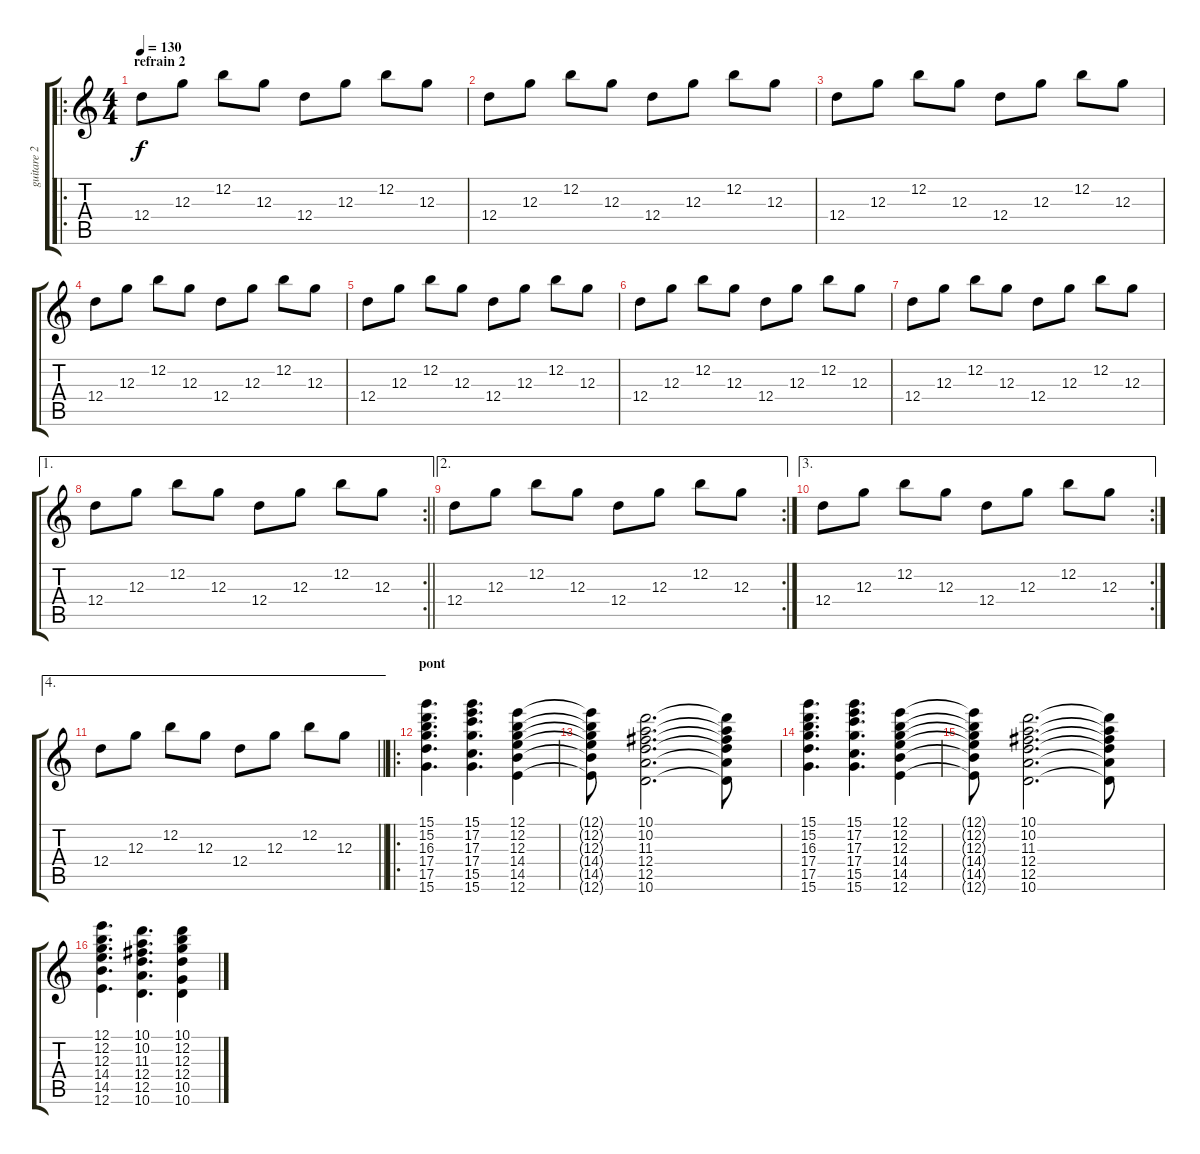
\track ("guitare 2" "guitare 2") {instrument electricguitarclean}
\staff {score tabs}
\tuning (E4 B3 G3 D3 A2 E2) {hide}
\ro
\ts (4 4)
\section ("" "refrain 2")
\tempo 130
\clef g2
\ks c
12.4.8{dy f} 12.3.8 12.2.8 12.3.8 12.4.8 12.3.8 12.2.8 12.3.8 |
12.4.8 12.3.8 12.2.8 12.3.8 12.4.8 12.3.8 12.2.8 12.3.8 |
12.4.8 12.3.8 12.2.8 12.3.8 12.4.8 12.3.8 12.2.8 12.3.8 |
12.4.8 12.3.8 12.2.8 12.3.8 12.4.8 12.3.8 12.2.8 12.3.8 |
12.4.8 12.3.8 12.2.8 12.3.8 12.4.8 12.3.8 12.2.8 12.3.8 |
12.4.8 12.3.8 12.2.8 12.3.8 12.4.8 12.3.8 12.2.8 12.3.8 |
12.4.8 12.3.8 12.2.8 12.3.8 12.4.8 12.3.8 12.2.8 12.3.8 |
\ae 1
\rc 2
\barLineRight lightlight
12.4.8 12.3.8 12.2.8 12.3.8 12.4.8 12.3.8 12.2.8 12.3.8 |
\ae 2
\rc 2
12.4.8 12.3.8 12.2.8 12.3.8 12.4.8 12.3.8 12.2.8 12.3.8 |
\ae 3
\rc 2
12.4.8 12.3.8 12.2.8 12.3.8 12.4.8 12.3.8 12.2.8 12.3.8 |
\ae 4
\barLineRight lightlight
12.4.8 12.3.8 12.2.8 12.3.8 12.4.8 12.3.8 12.2.8 12.3.8 |
\ro
\section ("" "pont")
(15.1 15.2 16.3 17.4 17.5 15.6).4{d volume 10} (15.1 17.2 17.3 17.4 15.5 15.6).4{d} (12.1 12.2 12.3 14.4 14.5 12.6).4 |
(12.1{t} 12.2{t} 12.3{t} 14.4{t} 14.5{t} 12.6{t}).8 (10.1 10.2 11.3 12.4 12.5 10.6).2{d} (10.1{t} 10.2{t} 11.3{t} 12.4{t} 12.5{t} 10.6{t}).8 |
(15.1 15.2 16.3 17.4 17.5 15.6).4{d} (15.1 17.2 17.3 17.4 15.5 15.6).4{d} (12.1 12.2 12.3 14.4 14.5 12.6).4 |
(12.1{t} 12.2{t} 12.3{t} 14.4{t} 14.5{t} 12.6{t}).8 (10.1 10.2 11.3 12.4 12.5 10.6).2{d} (10.1{t} 10.2{t} 11.3{t} 12.4{t} 12.5{t} 10.6{t}).8 |
(12.1 12.2 12.3 14.4 14.5 12.6).4{d} (10.1 10.2 11.3 12.4 12.5 10.6).4{d} (10.1 12.2 12.3 12.4 10.5 10.6).4
